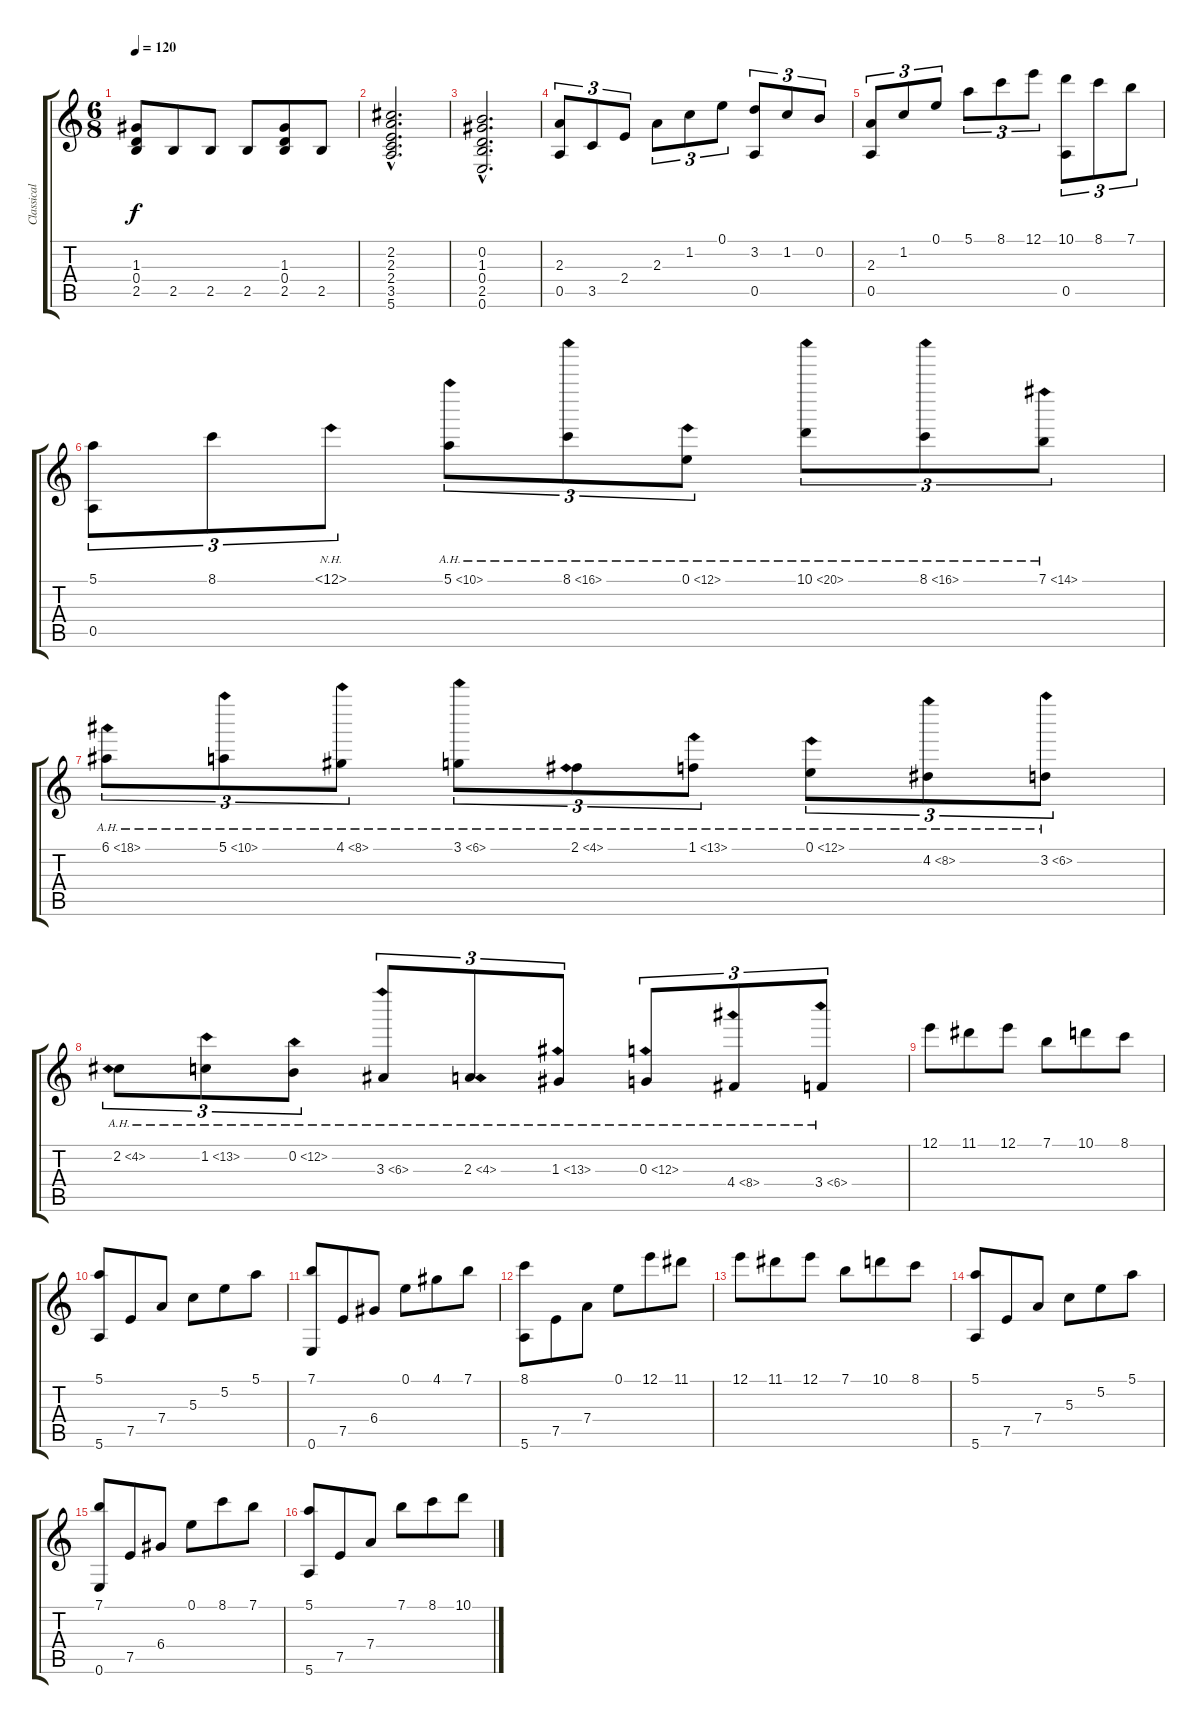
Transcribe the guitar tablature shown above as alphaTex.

\track ("Classical Guitar" "Classical ") {instrument acousticguitarnylon}
\staff {score tabs}
\tuning (E4 B3 G3 D3 A2 E2) {hide}
\ts (6 8)
\tempo 120
\clef g2
\ks c
(1.3 0.4 2.5).8{dy f} 2.5.8 2.5.8 2.5.8 (1.3 0.4 2.5).8 2.5.8 |
(2.2{hac} 2.3{hac} 2.4{hac} 3.5{hac} 5.6{hac}).2{d} |
(0.2{hac} 1.3{hac} 0.4{hac} 2.5{hac} 0.6{hac}).2{d} |
(2.3 0.5).8{tu (3 2)} 3.5.8{tu (3 2)} 2.4.8{tu (3 2)} 2.3.8{tu (3 2)} 1.2.8{tu (3 2)} 0.1.8{tu (3 2)} (3.2 0.5).8{tu (3 2)} 1.2.8{tu (3 2)} 0.2.8{tu (3 2)} |
(2.3 0.5).8{tu (3 2)} 1.2.8{tu (3 2)} 0.1.8{tu (3 2)} 5.1.8{tu (3 2)} 8.1.8{tu (3 2)} 12.1.8{tu (3 2)} (10.1 0.5).8{tu (3 2)} 8.1.8{tu (3 2)} 7.1.8{tu (3 2)} |
(5.1 0.5).8{tu (3 2)} 8.1.8{tu (3 2)} 12.1{nh}.8{tu (3 2)} 5.1{ah 5}.8{tu (3 2)} 8.1{ah 8}.8{tu (3 2)} 0.1{ah 12}.8{tu (3 2)} 10.1{ah 10}.8{tu (3 2)} 8.1{ah 8}.8{tu (3 2)} 7.1{ah 7}.8{tu (3 2)} |
6.1{ah 12}.8{tu (3 2)} 5.1{ah 5}.8{tu (3 2)} 4.1{ah 4}.8{tu (3 2)} 3.1{ah 3}.8{tu (3 2)} 2.1{ah 2}.8{tu (3 2)} 1.1{ah 12}.8{tu (3 2)} 0.1{ah 12}.8{tu (3 2)} 4.2{ah 4}.8{tu (3 2)} 3.2{ah 3}.8{tu (3 2)} |
2.2{ah 2}.8{tu (3 2)} 1.2{ah 12}.8{tu (3 2)} 0.2{ah 12}.8{tu (3 2)} 3.3{ah 3}.8{tu (3 2)} 2.3{ah 2}.8{tu (3 2)} 1.3{ah 12}.8{tu (3 2)} 0.3{ah 12}.8{tu (3 2)} 4.4{ah 4}.8{tu (3 2)} 3.4{ah 3}.8{tu (3 2)} |
12.1.8 11.1.8 12.1.8 7.1.8 10.1.8 8.1.8 |
(5.1 5.6).8 7.5.8 7.4.8 5.3.8 5.2.8 5.1.8 |
(7.1 0.6).8 7.5.8 6.4.8 0.1.8 4.1.8 7.1.8 |
(8.1 5.6).8 7.5.8 7.4.8 0.1.8 12.1.8 11.1.8 |
12.1.8 11.1.8 12.1.8 7.1.8 10.1.8 8.1.8 |
(5.1 5.6).8 7.5.8 7.4.8 5.3.8 5.2.8 5.1.8 |
(7.1 0.6).8 7.5.8 6.4.8 0.1.8 8.1.8 7.1.8 |
(5.1 5.6).8 7.5.8 7.4.8 7.1.8 8.1.8 10.1.8
